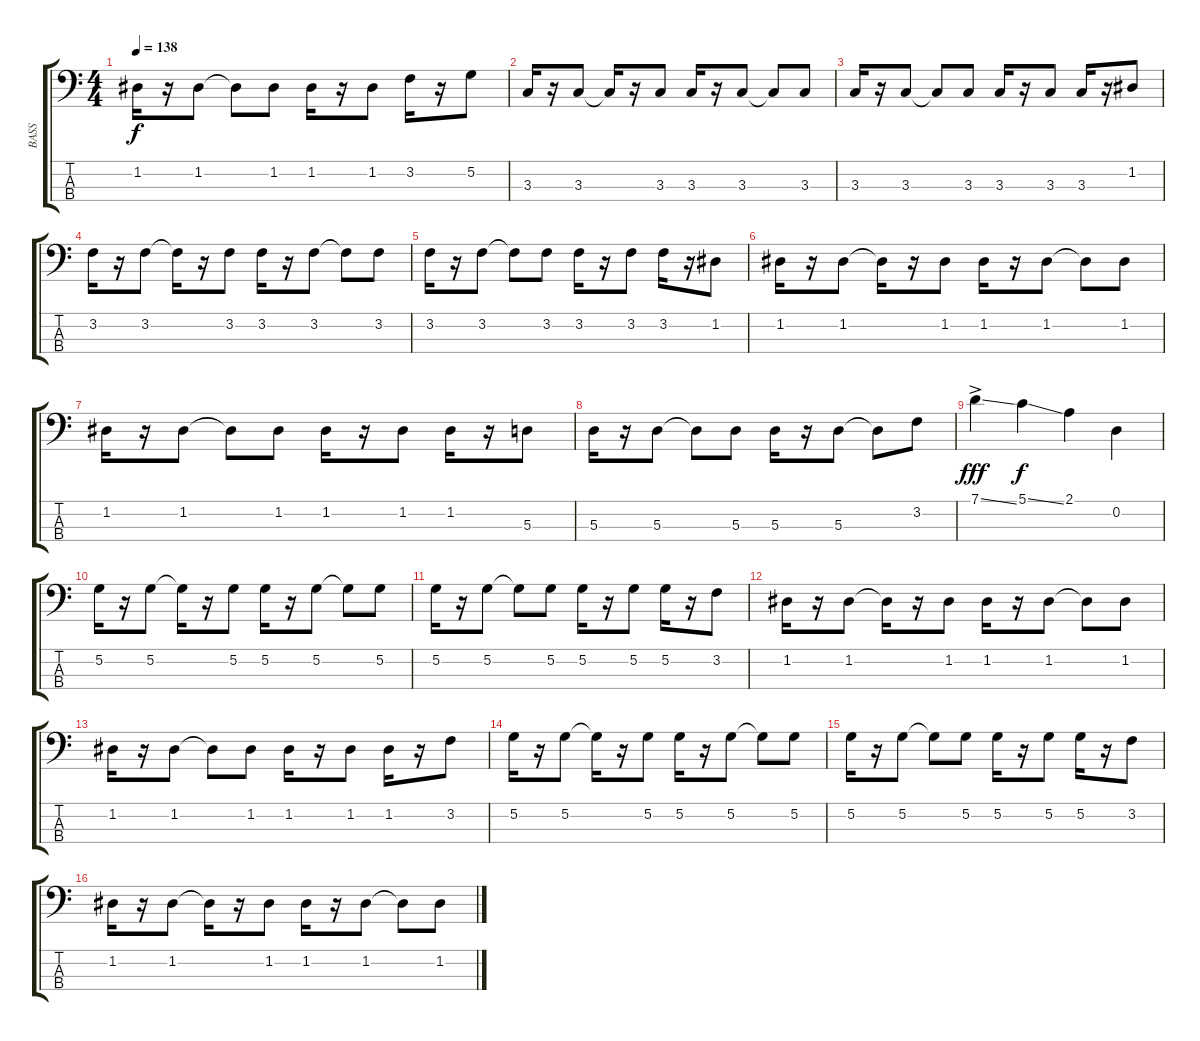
\track ("BASS" "BASS") {instrument electricbassfinger}
\staff {score tabs}
\tuning (G2 D2 A1 E1) {hide}
\ts (4 4)
\tempo 138
\clef f4
\ks c
1.2.16{dy f} r.16 1.2.8 1.2{t}.8 1.2.8 1.2.16 r.16 1.2.8 3.2.16 r.16 5.2.8 |
3.3.16 r.16 3.3.8 3.3{t}.16 r.16 3.3.8 3.3.16 r.16 3.3.8 3.3{t}.8 3.3.8 |
3.3.16 r.16 3.3.8 3.3{t}.8 3.3.8 3.3.16 r.16 3.3.8 3.3.16 r.16 1.2.8 |
3.2.16 r.16 3.2.8 3.2{t}.16 r.16 3.2.8 3.2.16 r.16 3.2.8 3.2{t}.8 3.2.8 |
3.2.16 r.16 3.2.8 3.2{t}.8 3.2.8 3.2.16 r.16 3.2.8 3.2.16 r.16 1.2.8 |
1.2.16 r.16 1.2.8 1.2{t}.16 r.16 1.2.8 1.2.16 r.16 1.2.8 1.2{t}.8 1.2.8 |
1.2.16 r.16 1.2.8 1.2{t}.8 1.2.8 1.2.16 r.16 1.2.8 1.2.16 r.16 5.3.8 |
5.3.16 r.16 5.3.8 5.3{t}.8 5.3.8 5.3.16 r.16 5.3.8 5.3{t}.8 3.2.8 |
7.1{ss ac}.4{dy fff} 5.1{ss}.4{dy f} 2.1.4 0.2.4 |
5.2.16 r.16 5.2.8 5.2{t}.16 r.16 5.2.8 5.2.16 r.16 5.2.8 5.2{t}.8 5.2.8 |
5.2.16 r.16 5.2.8 5.2{t}.8 5.2.8 5.2.16 r.16 5.2.8 5.2.16 r.16 3.2.8 |
1.2.16 r.16 1.2.8 1.2{t}.16 r.16 1.2.8 1.2.16 r.16 1.2.8 1.2{t}.8 1.2.8 |
1.2.16 r.16 1.2.8 1.2{t}.8 1.2.8 1.2.16 r.16 1.2.8 1.2.16 r.16 3.2.8 |
5.2.16 r.16 5.2.8 5.2{t}.16 r.16 5.2.8 5.2.16 r.16 5.2.8 5.2{t}.8 5.2.8 |
5.2.16 r.16 5.2.8 5.2{t}.8 5.2.8 5.2.16 r.16 5.2.8 5.2.16 r.16 3.2.8 |
1.2.16 r.16 1.2.8 1.2{t}.16 r.16 1.2.8 1.2.16 r.16 1.2.8 1.2{t}.8 1.2.8
